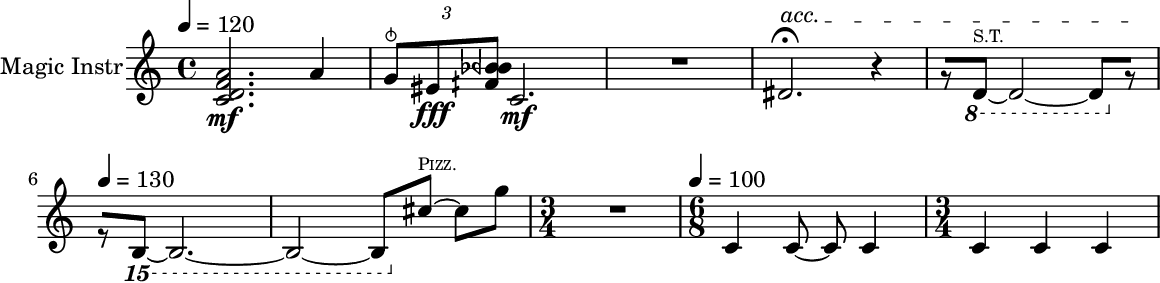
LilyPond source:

\version "2.24.2"
\language "english"
\include "lilypond-book-preamble.ly"
#(ly:set-option 'tall-page-formats 'png)
\header
{
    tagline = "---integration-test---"
}
\score
{
    \new Staff
    {
        \new Voice
        {
            {
                \tempo 4=120
                \time 4/4
                \set Staff.instrumentName = \markup { Magic Instr }
                <c' f' a' d'>2.
                \mf
                a'4
            }
            {
                \times 2/3
                {
                    g'8
                    \snappizzicato
                    es'8
                    \fff
                    <fqs' bf' bqf'>8
                }
                c'2.
                \mf
            }
            {
                R1 * 1
            }
            {
                ds'2.
                \fermata
                - \tweak bound-details.left.text \markup \concat { acc. \hspace #0.5 }
                \startTextSpan
                r4
            }
            {
                r8
                [
                \ottava -1
                d8
                ]
                ~
                ^ \markup \fontsize #-2.4 { \caps S.T. }
                d2
                ~
                d8
                [
                \ottava 0
                r8
                \stopTextSpan
                ]
            }
            {
                \tempo 4=130
                r8
                [
                \ottava -2
                b,,8
                ]
                ~
                b,,2.
                ~
            }
            {
                b,,2
                ~
                b,,8
                [
                \ottava 0
                cs''8
                ]
                ~
                ^ \markup \fontsize #-2.4 { \caps Pizz. }
                cs''8
                [
                g''8
                ]
            }
            {
                \time 3/4
                R4 * 3
                \stopTextSpan
            }
            {
                \tempo 4=100
                \time 6/8
                c'4
                - \tweak bound-details.left.text \markup \concat { rit. \hspace #0.5 }
                \startTextSpan
                c'8
                ~
                c'8
                c'4
            }
            {
                \time 3/4
                c'4
                c'4
                c'4
            }
        }
    }
}
